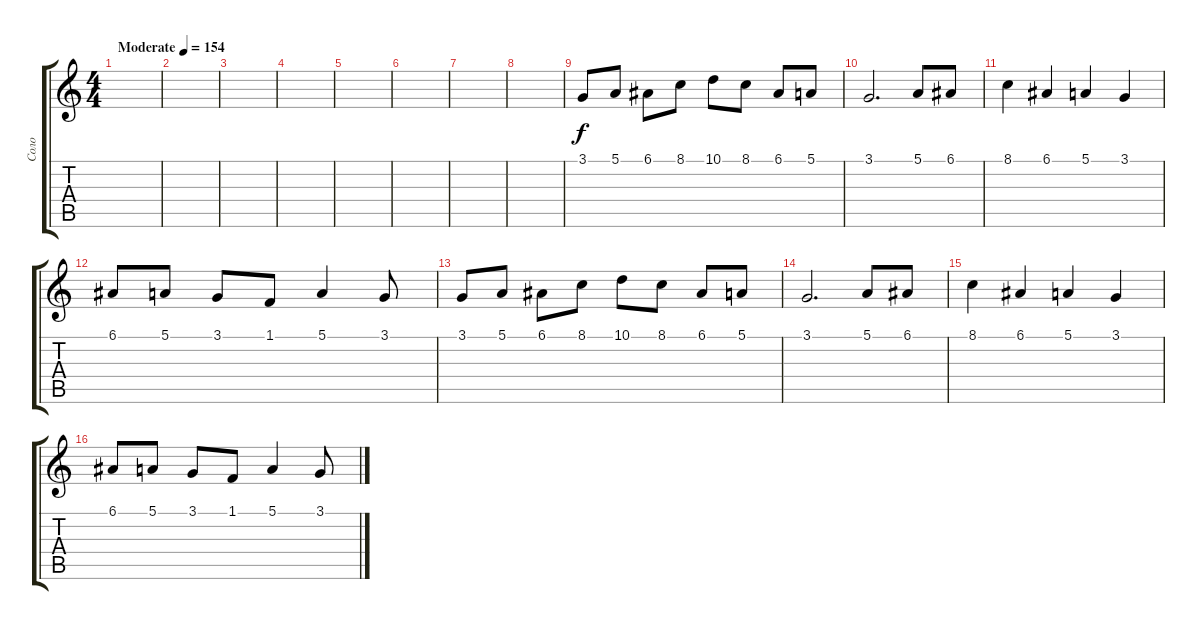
\track ("Соло" "Соло") {instrument acousticgrandpiano}
\staff {score tabs}
\tuning (E4 B3 G3 D3 A2 E2) {hide}
\ts (4 4)
\tempo (154 "Moderate")
\clef g2
\ks c
|
|
|
|
|
|
|
|
3.1.8 5.1.8 6.1.8 8.1.8 10.1.8 8.1.8 6.1.8 5.1.8 |
3.1.2{d} 5.1.8 6.1.8 |
8.1.4 6.1.4 5.1.4 3.1.4 |
6.1.8 5.1.8 3.1.8 1.1.8 5.1.4 3.1.8 |
3.1.8 5.1.8 6.1.8 8.1.8 10.1.8 8.1.8 6.1.8 5.1.8 |
3.1.2{d} 5.1.8 6.1.8 |
8.1.4 6.1.4 5.1.4 3.1.4 |
6.1.8 5.1.8 3.1.8 1.1.8 5.1.4 3.1.8
